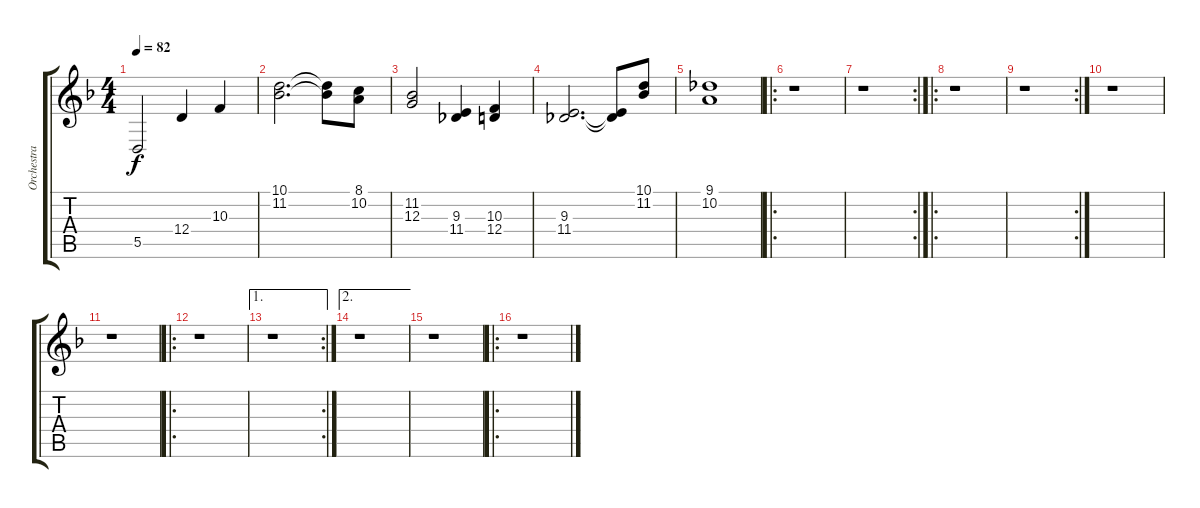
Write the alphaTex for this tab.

\track ("Orchestra" "Orchestra") {instrument stringensemble1}
\staff {score tabs}
\tuning (E4 B3 G3 D3 A2 D2) {hide}
\ts (4 4)
\tempo 82
\clef g2
\ks f
5.5.2{dy f} 12.4.4 10.3.4 |
(10.1 11.2).2{d} (10.1{t} 11.2{t}).8 (8.1 10.2).8 |
(11.2 12.3).2 (9.3 11.4).4 (10.3 12.4).4 |
(9.3 11.4).2{d} (9.3{t} 11.4{t}).8 (10.1 11.2).8 |
(9.1 10.2).1 |
\ro
r.1 |
\rc 2
r.1 |
\ro
r.1 |
\rc 2
r.1 |
r.1 |
r.1 |
\ro
r.1 |
\ae 1
\rc 2
r.1 |
\ae 2
r.1 |
r.1 |
\ro
r.1
